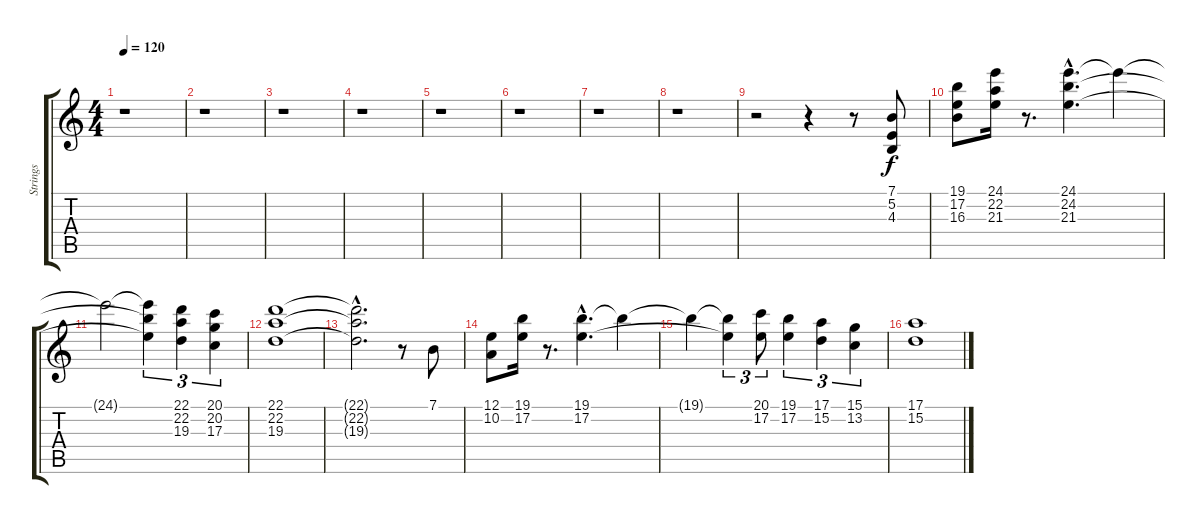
\track ("Strings" "Strings") {instrument flute}
\staff {score tabs}
\tuning (E4 B3 G3 D3 A2 E2) {hide}
\ts (4 4)
\tempo 120
\clef g2
\ks c
r.1{dy f} |
r.1 |
r.1 |
r.1 |
r.1 |
r.1 |
r.1 |
r.1 |
r.2{volume 7 instrument stringensemble1} r.4 r.8 (7.1 5.2 4.3).8 |
(19.1 17.2 16.3).8 (24.1 22.2 21.3).16 r.8{d} (24.1{hac} 24.2{hac} 21.3{hac}).4{d} 24.1{t}.4 |
24.1{t}.2 (24.1{t} 24.2{t} 21.3{t}).4{tu (3 2)} (22.1 22.2 19.3).4{tu (3 2)} (20.1 20.2 17.3).4{tu (3 2)} |
(22.1 22.2 19.3).1 |
(22.1{hac t} 22.2{hac t} 19.3{hac t}).2{d} r.8 7.1.8 |
(12.1 10.2).8{instrument stringensemble1} (19.1 17.2).16 r.8{d} (19.1{hac} 17.2{hac}).4{d} 19.1{t}.4 |
19.1{t}.4 (19.1{t} 17.2{t}).4{tu (3 2)} (20.1 17.2).8{tu (3 2)} (19.1 17.2).4{tu (3 2)} (17.1 15.2).4{tu (3 2)} (15.1 13.2).4{tu (3 2)} |
(17.1 15.2).1
